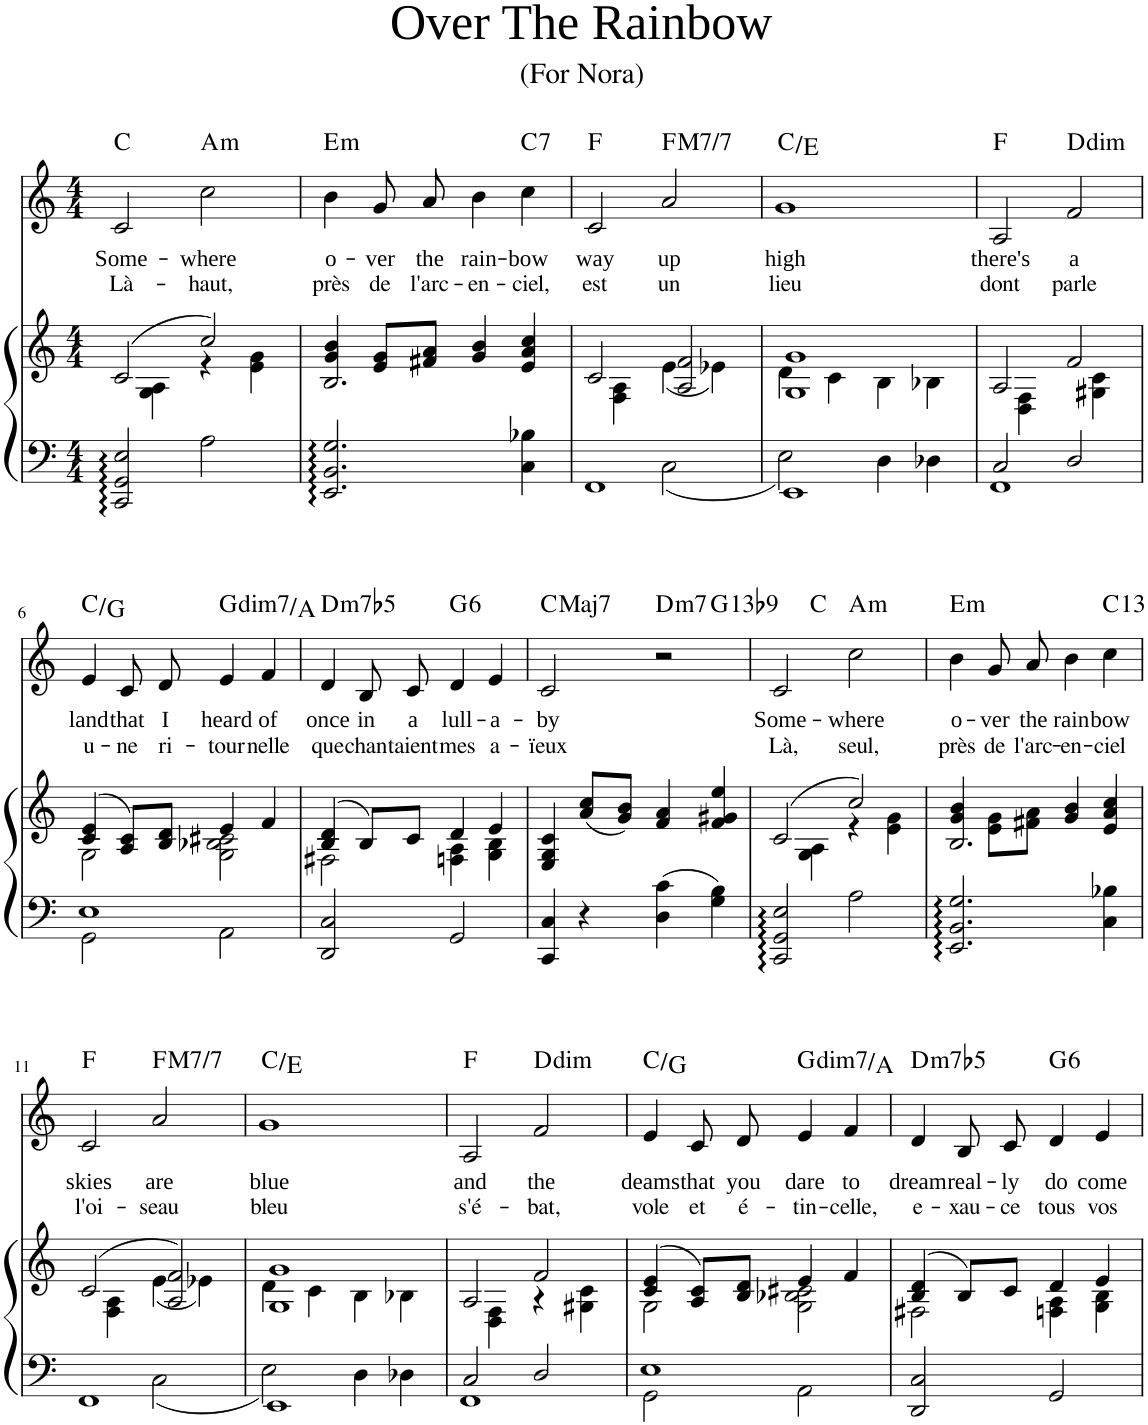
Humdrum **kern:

**kern	**kern	**kern	**text	**text	**harte
*part2	*part2	*part1	*part1	*part1	*part1
*staff3	*staff2	*staff1	*staff1	*staff1	*
*I"Piano	*	*I"Voice	*	*	*
*I'Pno	*	*	*	*	*
*clefF4	*clefG2	*clefG2	*	*	*
*k[]	*k[]	*k[]	*	*	*
*M4/4	*M4/4	*M4/4	*	*	*
=1	=1	=1	=1	=1	=1
*	*^	*	*	*	*
!	!	!	!	!LO:LY:b	!LO:LY:b	!
2CC/ 2GG/ 2E/	(2c/	4ryy	2c/	Some-	Là-	C:maj
.	.	4G\ 4A\	.	.	.	.
!	!	!	!	!LO:LY:b	!LO:LY:b	!LO:H:kt=m
2A\	2cc/)	4r	2cc\	-where	-haut,	A:min
.	.	4e\ 4g\	.	.	.	.
=2	=2	=2	=2	=2	=2	=2
!	!	!	!	!LO:LY:b	!LO:LY:b	!LO:H:kt=m
2.EE/ 2.BB/ 2.G/	2.B/	4g/ 4b/	4b\	o-	près	E:min
!	!	!	!	!LO:LY:b	!LO:LY:b	!
.	.	8e/ 8g/L	8g/L	-ver	de	.
!	!	!	!	!LO:LY:b	!LO:LY:b	!
.	.	8f#X/ 8a/J	8a/J	the	l'arc-	.
!	!	!	!	!LO:LY:b	!LO:LY:b	!
.	.	4g/ 4b/	4b\	rain-	-en-	.
!	!	!	!	!LO:LY:b	!LO:LY:b	!LO:H:kt=7
4C\ 4B-X\	4e/	4a/ 4cc/	4cc\	-bow	-ciel,	C:7
=3	=3	=3	=3	=3	=3	=3
*^	*	*	*	*	*	*
!	!	!	!	!	!LO:LY:b	!LO:LY:b	!
1FF	2ryy	2c/	4ryy	2c/	way	est	F:maj
.	.	.	4F\ 4A\	.	.	.	.
!	!	!	!	!	!LO:LY:b	!LO:LY:b	!LO:H:kt=M7/7
.	2C\	2A/ 2f/	(4e\	2a/	up	un	F:maj
.	.	.	4e-X\)	.	.	.	.
=4	=4	=4	=4	=4	=4	=4	=4
!	!	!	!	!	!LO:LY:b	!LO:LY:b	!
1EE	2E\	1G 1g	4d\	1g	high	lieu	C:maj/3
.	.	.	4c\	.	.	.	.
.	4D\	.	4B\	.	.	.	.
.	4D-X\	.	4B-X\	.	.	.	.
=5	=5	=5	=5	=5	=5	=5	=5
!	!	!	!	!	!LO:LY:b	!LO:LY:b	!
2C/	1FF	2A/	4ryy	2A/	there's	dont	F:maj
.	.	.	4D\ 4F\	.	.	.	.
!	!	!	!	!	!LO:LY:b	!LO:LY:b	!LO:H:kt=dim
2D/	.	2f/	4ryy	2f/	a	parle	D:dim
.	.	.	4G#X\ 4c\	.	.	.	.
!!LO:LB:g=z
=6	=6	=6	=6	=6	=6	=6	=6
!	!	!	!	!	!LO:LY:b	!LO:LY:b	!
1E	2GG\	(4c/ 4e/	2G\	4e/	land	u-	C:maj/5
!	!	!	!	!	!LO:LY:b	!LO:LY:b	!
.	.	8A/ 8c/L)	.	8c/L	that	-ne	.
!	!	!	!	!	!LO:LY:b	!LO:LY:b	!
.	.	8B/ 8d/J	.	8d/J	I	ri-	.
!	!	!	!	!	!LO:LY:b	!LO:LY:b	!LO:H:kt=dim7
.	2AA\	4e/	2G\ 2B-X\ 2c#X\	4e/	heard	-tour-	G:dim7/2
!	!	!	!	!	!LO:LY:b	!LO:LY:b	!
.	.	4f/	.	4fn/	of	-nelle	.
*v	*v	*	*	*	*	*	*
=7	=7	=7	=7	=7	=7	=7
!	!	!	!	!LO:LY:b	!LO:LY:b	!LO:H:kt=m7b5
2DD/ 2C/	(4B/ 4d/	2F#X\	4d/	once	que	D:hdim7
!	!	!	!	!LO:LY:b	!LO:LY:b	!
.	8B/L)	.	8Bn/L	in	chan-	.
!	!	!	!	!LO:LY:b	!LO:LY:b	!
.	8c/J	.	8c/J	a	-taient	.
!	!	!	!	!LO:LY:b	!LO:LY:b	!LO:H:kt=6
2GG/	4d/	4Fn\ 4A\	4d/	lull-	mes	G:maj6
!	!	!	!	!LO:LY:b	!LO:LY:b	!
.	4e/	4G\ 4B\	4e/	-a-	a-	.
=8	=8	=8	=8	=8	=8	=8
!	!	!	!	!LO:LY:b	!LO:LY:b	!LO:H:kt=Maj7
*	*v	*v	*^	*	*	*
4CC/ 4C/	4E/ 4G/ 4c/	2c/	2.ryy	-by	-ïeux	C:maj7
4r	(8a/ 8cc/L	.	.	.	.	.
.	8g/ 8b/J)	.	.	.	.	.
!	!	!	!	!	!	!LO:H:kt=m7
4D\ 4c\	4f/ 4a/	2r	.	.	.	D:min7
!	!	!	!	!	!	!LO:H:kt=13
4G\ 4B\	4f/ 4g#X/ 4ee/	.	4ryy	.	.	G:(3,5,b7,b9,11,13)
=9	=9	=9	=9	=9	=9	=9
*	*^	*	*	*	*	*
!	!	!	!	!	!LO:LY:b	!LO:LY:b	!
2CC/ 2GG/ 2E/	(2c/	4ryy	2c/	4ryy	Some-	Là,	.
.	.	4G\ 4A\	.	2.ryy	.	.	C:maj
!	!	!	!	!	!LO:LY:b	!LO:LY:b	!LO:H:kt=m
2A\	2cc/)	4r	2cc\	.	-where	seul,	A:min
.	.	4e\ 4g\	.	.	.	.	.
=10	=10	=10	=10	=10	=10	=10	=10
!	!	!	!	!	!LO:LY:b	!LO:LY:b	!LO:H:kt=m
*	*	*	*v	*v	*	*	*
2.EE/ 2.BB/ 2.G/	2.B/	4g/ 4b/	4b\	o-	près	E:min
!	!	!	!	!LO:LY:b	!LO:LY:b	!
.	.	8e\ 8g\L	8g/L	-ver	de	.
!	!	!	!	!LO:LY:b	!LO:LY:b	!
.	.	8f#X\ 8a\J	8a/J	the	l'arc-	.
!	!	!	!	!LO:LY:b	!LO:LY:b	!
.	.	4g/ 4b/	4b\	rain-	-en-	.
!	!	!	!	!LO:LY:b	!LO:LY:b	!LO:H:kt=13
4C\ 4B-X\	4e/	4a/ 4cc/	4cc\	-bow	-ciel	C:9(11,13)
!!LO:LB:g=z
=11	=11	=11	=11	=11	=11	=11
*^	*	*	*	*	*	*
!	!	!	!	!	!LO:LY:b	!LO:LY:b	!
1FF	2ryy	(2c/	4ryy	2c/	skies	l'oi-	F:maj
.	.	.	4F\ 4A\	.	.	.	.
!	!	!	!	!	!LO:LY:b	!LO:LY:b	!LO:H:kt=M7/7
.	2C\	2A/ 2f/)	(4e\	2a/	are	-seau	F:maj
.	.	.	4e-X\)	.	.	.	.
=12	=12	=12	=12	=12	=12	=12	=12
!	!	!	!	!	!LO:LY:b	!LO:LY:b	!
1EE	2E\	1G 1g	4d\	1g	blue	bleu	C:maj/3
.	.	.	4c\	.	.	.	.
.	4D\	.	4B\	.	.	.	.
.	4D-X\	.	4B-X\	.	.	.	.
=13	=13	=13	=13	=13	=13	=13	=13
!	!	!	!	!	!LO:LY:b	!LO:LY:b	!
2C/	1FF	2A/	4ryy	2A/	and	s'é-	F:maj
.	.	.	4D\ 4F\	.	.	.	.
!	!	!	!	!	!LO:LY:b	!LO:LY:b	!LO:H:kt=dim
2D/	.	2f/	4r	2f/	the	-bat,	D:dim
.	.	.	4G#X\ 4c\	.	.	.	.
=14	=14	=14	=14	=14	=14	=14	=14
!	!	!	!	!	!LO:LY:b	!LO:LY:b	!
1E	2GG\	(4c/ 4e/	2G\	4e/	deams	vole	C:maj/5
!	!	!	!	!	!LO:LY:b	!LO:LY:b	!
.	.	8A/ 8c/L)	.	8c/L	that	et	.
!	!	!	!	!	!LO:LY:b	!LO:LY:b	!
.	.	8B/ 8d/J	.	8d/J	you	é-	.
!	!	!	!	!	!LO:LY:b	!LO:LY:b	!LO:H:kt=dim7
.	2AA\	4e/	2G\ 2B-X\ 2c#X\	4e/	dare	-tin-	G:dim7/2
!	!	!	!	!	!LO:LY:b	!LO:LY:b	!
.	.	4f/	.	4fn/	to	-celle,	.
*v	*v	*	*	*	*	*	*
=15	=15	=15	=15	=15	=15	=15
!	!	!	!	!LO:LY:b	!LO:LY:b	!LO:H:kt=m7b5
2DD/ 2C/	(4B/ 4d/	2F#X\	4d/	dream	e-	D:hdim7
!	!	!	!	!LO:LY:b	!LO:LY:b	!
.	8B/L)	.	8Bn/L	real-	-xau-	.
!	!	!	!	!LO:LY:b	!LO:LY:b	!
.	8c/J	.	8c/J	-ly	-ce	.
!	!	!	!	!LO:LY:b	!LO:LY:b	!LO:H:kt=6
2GG/	4d/	4Fn\ 4A\	4d/	do	tous	G:maj6
!	!	!	!	!LO:LY:b	!LO:LY:b	!
.	4e/	4G\ 4B\	4e/	come	vos	.
*	*v	*v	*	*	*	*
=	=	=	=	=	=
*-	*-	*-	*-	*-	*-
